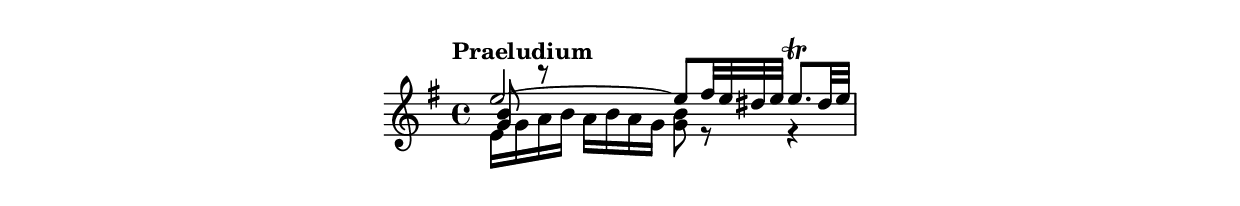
\include "indice.ily"
\version "2.15.33"
\new Staff \relative f {
  \time 4/4
  \clef treble
  \key e \minor
  \tempo "Praeludium"
  <<
    \new Voice { \voiceOne e''2~e8 fis32 e dis e e8.\trill dis32 e }
    \new Voice { \voiceTwo e,16 g a b a b a g <g b>8 r r4 }
    \new Voice { \voiceThree <g b>8 r s4 s2 } %el silencio por dentro de la ligadura
  >>
}